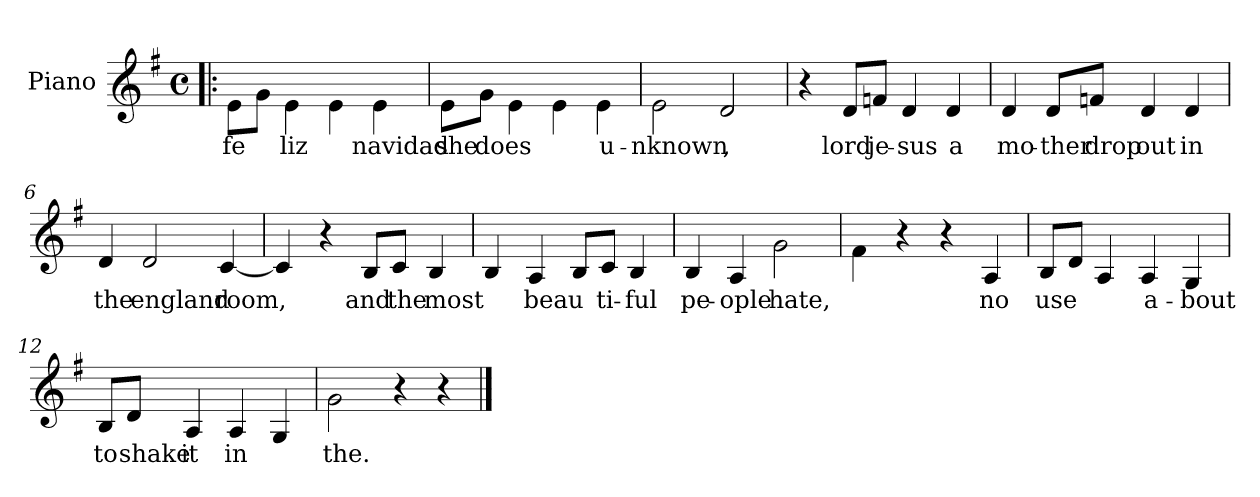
**kern	**text
*part1	*part1
*staff1	*staff1
*I"Piano	*
*I'Pno.	*
*clefG2	*
*k[f#]	*
*G:	*
*M4/4	*
*met(c)	*
=1!|:	=1!|:
8e\L	fe-
8g\J	--
4e\	-liz
4e\	--
4e\	navidad
=2	=2
8e\L	she
8g\J	does
4e\	--
4e\	--
4e\	u-
=3	=3
2e\	-nknown
2d/	-,
=4	=4
4r	.
8d/L	lord
8fn/J	je-
4d/	-sus
4d/	a
=5	=5
4d/	mo-
8d/L	-ther
8fn/J	drop
4d/	out
4d/	in
=6	=6
4d/	the
2d/	england
[4c/	room,
=7	=7
4c/]	.
4r	.
8B/L	and
8c/J	the
4B/	most
=8	=8
4B/	--
4A/	beau-
8B/L	--
8c/J	ti-
4B/	-ful
=9	=9
4B/	pe-
4A/	-ople
2g\	hate,
=10	=10
4f#\	.
4r	.
4r	.
4A/	no
=11	=11
8B/L	use
8d/J	--
4A/	--
4A/	a-
4G/	-bout
=12	=12
8B/L	to
8d/J	shake
4A/	it
4A/	in
4G/	--
=13	=13
2g\	the.
4r	.
4r	.
==	==
*-	*-
